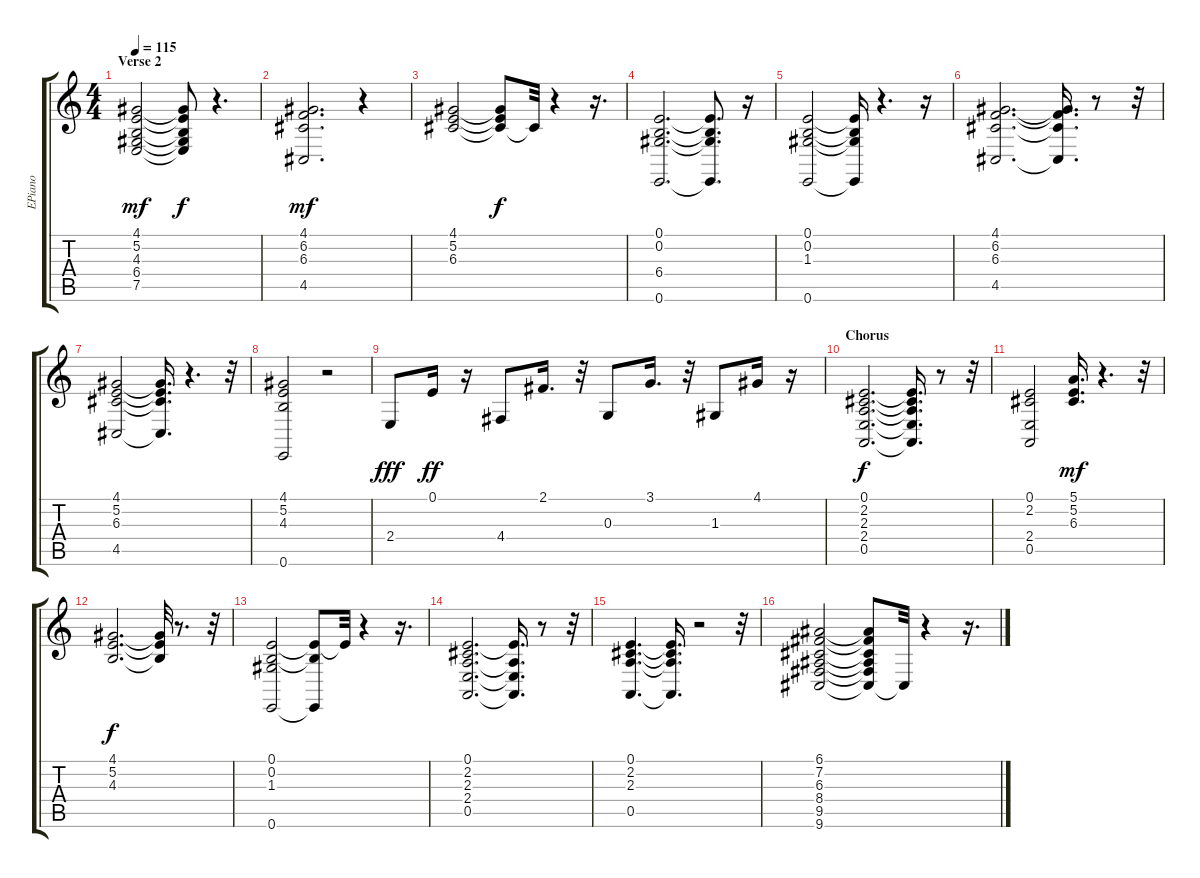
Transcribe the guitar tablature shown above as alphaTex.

\track ("EPiano" "EPiano") {instrument lead2sawtooth}
\staff {score tabs}
\tuning (E4 B3 G3 D3 A2 E2) {hide}
\ts (4 4)
\section ("" "Verse 2")
\tempo 115
\clef g2
\ks c
(4.1 5.2 4.3 6.4 7.5).2{dy mf} (4.1{t} 5.2{t} 4.3{t} 6.4{t} 7.5{t}).8{dy f} r.4{d} |
(4.1 6.2 6.3 4.5).2{d dy mf} r.4 |
(4.1 5.2 6.3).2 (4.1{t} 5.2{t} 6.3{t}).8{dy f} 6.3{t}.32 r.4 r.16{d} |
(0.1 0.2 6.4 0.6).2{d} (0.1{t} 0.2{t} 6.4{t} 0.6{t}).8{d} r.16 |
(0.1 0.2 1.3 0.6).2 (0.1{t} 0.2{t} 1.3{t} 0.6{t}).16 r.4{d} r.16 |
(4.1 6.2 6.3 4.5).2{d} (4.1{t} 6.2{t} 6.3{t} 4.5{t}).16{d} r.8 r.32 |
(4.1 5.2 6.3 4.5).2 (4.1{t} 5.2{t} 6.3{t} 4.5{t}).16{d} r.4{d} r.32 |
(4.1 5.2 4.3 0.6).2 r.2 |
2.4.8{dy fff} 0.1.16{dy ff} r.16 4.4.8 2.1.16{d} r.32 0.3.8 3.1.16{d} r.32 1.3.8 4.1.16 r.16 |
\section ("" "Chorus")
(0.1 2.2 2.3 2.4 0.5).2{d dy f} (0.1{t} 2.2{t} 2.3{t} 2.4{t} 0.5{t}).16{d} r.8 r.32 |
(0.1 2.2 2.4 0.5).2 (5.1 5.2 6.3).16{d dy mf} r.4{d} r.32 |
(4.1 5.2 4.3).2{d dy f} (4.1{t} 5.2{t} 4.3{t}).32 r.8{d} r.32 |
(0.1 0.2 1.3 0.6).2 (0.1{t} 0.2{t} 0.6{t}).8 0.1{t}.32 r.4 r.16{d} |
(0.1 2.2 2.3 2.4 0.5).2{d} (0.1{t} 2.3{t} 2.4{t} 0.5{t}).16{d} r.8 r.32 |
(0.1 2.2 2.3 0.5).4{d} (0.1{t} 2.2{t} 2.3{t} 0.5{t}).16{d} r.2 r.32 |
(6.1 7.2 6.3 8.4 9.5 9.6).2 (6.1{t} 7.2{t} 6.3{t} 8.4{t} 9.5{t} 9.6{t}).8 9.6{t}.32 r.4 r.16{d}
